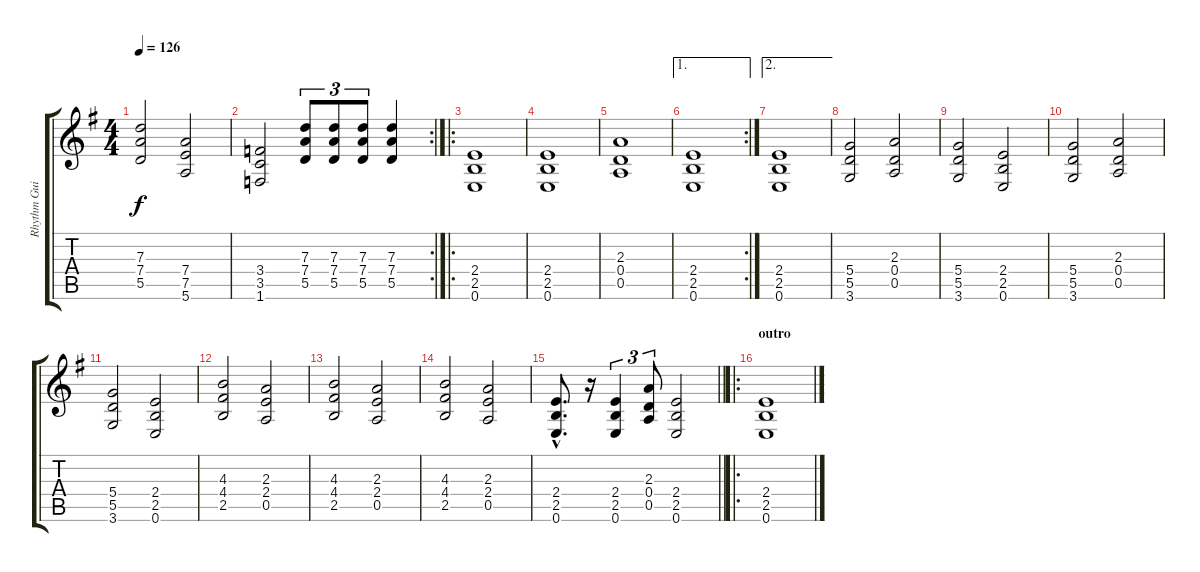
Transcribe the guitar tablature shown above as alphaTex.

\track ("Rhythm Guitar" "Rhythm Gui") {instrument distortionguitar}
\staff {score tabs}
\tuning (E4 B3 G3 D3 A2 E2) {hide}
\ts (4 4)
\tempo 126
\clef g2
\ks eminor
(7.3 7.4 5.5).2{dy f} (7.4 7.5 5.6).2 |
\rc 2
(3.4 3.5 1.6).2 (7.3 7.4 5.5).8{tu (3 2)} (7.3 7.4 5.5).8{tu (3 2)} (7.3 7.4 5.5).8{tu (3 2)} (7.3 7.4 5.5).4 |
\ro
(2.4 2.5 0.6).1 |
(2.4 2.5 0.6).1 |
(2.3 0.4 0.5).1 |
\ae 1
\rc 2
(2.4 2.5 0.6).1 |
\ae 2
(2.4 2.5 0.6).1 |
(5.4 5.5 3.6).2 (2.3 0.4 0.5).2 |
(5.4 5.5 3.6).2 (2.4 2.5 0.6).2 |
(5.4 5.5 3.6).2 (2.3 0.4 0.5).2 |
(5.4 5.5 3.6).2 (2.4 2.5 0.6).2 |
(4.3 4.4 2.5).2 (2.3 2.4 0.5).2 |
(4.3 4.4 2.5).2 (2.3 2.4 0.5).2 |
(4.3 4.4 2.5).2 (2.3 2.4 0.5).2 |
\barLineRight lightlight
(2.4{hac} 2.5{hac} 0.6{hac}).8{d} r.16 (2.4 2.5 0.6).4{tu (3 2)} (2.3 0.4 0.5).8{tu (3 2)} (2.4 2.5 0.6).2 |
\ro
\section ("" "outro")
(2.4 2.5 0.6).1
